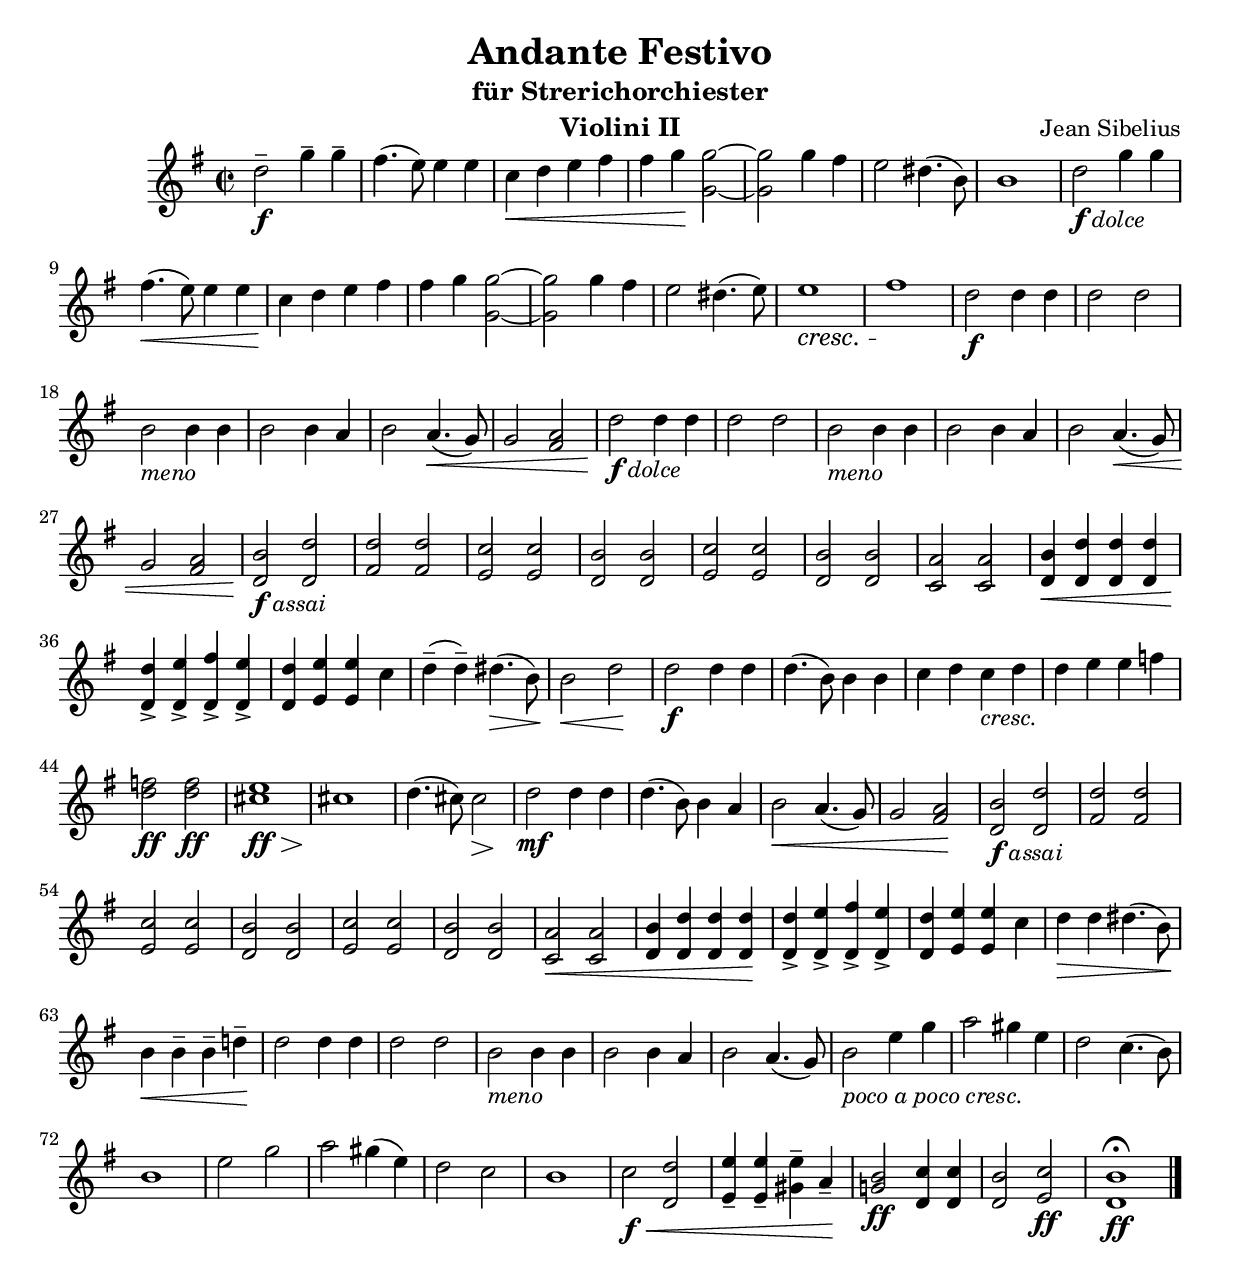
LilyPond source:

\include "../definitions.ily"
violinTwo = \new Staff \relative c'' {
  \time 2/2
  \key g \major
  \tag #'instrumentName {
    \set Staff.instrumentName = \vnIILN
    \set Staff.shortInstrumentName = \vnIISN
  }
  \set Staff.midiInstrument = \vnMN

  d2--\f g4-- g-- |
  fis4.( e8) e4 e |
  c4\< d e fis |
  fis4 g\! <g g,>2~ |
  <g g,>2 g4 fis |
  e2 dis4.( b8) |
  b1 |
  d2-\markup { \dynamic f \italic dolce } g4 g |
  fis4.(\< e8) e4 e |
  c4\! d e fis | % 10
  fis4 g <g g,>2~ |
  <g g,>2 g4 fis |
  e2 dis4.( e8) |
  e1\cresc |
  fis1\! |
  d2\f d4 d |
  d2 d |
  b2-\markup { \italic meno } b4 b |
  b2 b4 a |
  b2 a4.(\< g8) | % 20
  g2 <fis a> |
  d'2\!-\markup { \dynamic f \italic dolce } d4 d |
  d2 d |
  b2-\markup { \italic meno } b4 b |
  b2 b4 a |
  b2 a4.(\< g8) |
  g2 <fis a> |
  <d b'>2\!-\markup { \dynamic f \italic assai } <d d'> |
  <fis d'>2 <fis d'> |
  <e c'>2 <e c'> | % 30
  <d b'>2 <d b'> |
  <e c'>2 <e c'> |
  <d b'>2 <d b'> |
  <c a'>2 <c a'> |
  <d b'>4\< <d d'> <d d'> <d d'> |
  <d d'>4\!-> <d e'>-> <d fis'>-> <d e'>-> |
  <d d'>4 <e e'> <e e'> c' |
  d4(-- d)-- dis4.(\> b8) |
  b2\< d2\! |
  d2\f d4 d | % 40
  d4.( b8) b4 b |
  c4 d c_\markup \italic "cresc." d |
  d4 e e f |
  <f d>2\ff <f d>\ff |
  <e cis>1\ff\> |
  cis1\! |
  d4.( cis8) << cis2 { s4\> s4\! } >> |
  d2\mf d4 d |
  d4.( b8) b4 a |
  b2\< a4.( g8) | % 50
  g2 <fis a>\! |
  <d b'>2_\markup { \dynamic f \italic "assai" } <d d'> |
  <fis d'>2 <fis d'> |
  <e c'>2 <e c'> |
  <d b'>2 <d b'> |
  <e c'>2 <e c'> |
  <d b'>2 <d b'> |
  <c a'>2\< <c a'> |
  <d b'>4 <d d'> <d d'> <d d'>\! |
  <d d'>4-> <d e'>-> <d fis'>-> <d e'>-> | % 60
  <d d'>4 <e e'> <e e'> c' |
  d\> d dis4.( b8) |
  b4\< b-- b-- d!--\! |
  d2 d4 d |
  d2 d |
  b2_\markup \italic "meno" b4 b |
  b2 b4 a |
  b2 a4.( g8) |
  b2_\markup \italic "poco a poco cresc." e4 g |
  a2 gis4 e | % 70
  d2 c4.( b8) |
  b1 |
  e2 g |
  a2 gis4( e) |
  d2 c |
  b1 |
  c2\f\< <d d,> |
  <e e,>4-- <e e,>-- <e gis,>-- a,--\! |
  <g! b>2\ff <d c'>4 <d c'> |
  <d b'>2 <e c'>\ff |
  <d b'>1\ff\fermata \bar "|."
}


\paper {
  check-consistency = ##t
}
\header {
  title = \title
  subtitle = \subtitle
  composer = \composer
  instrument = \vnIILN
}
\score {
  \removeWithTag #'instrumentName
  \violinTwo
}
